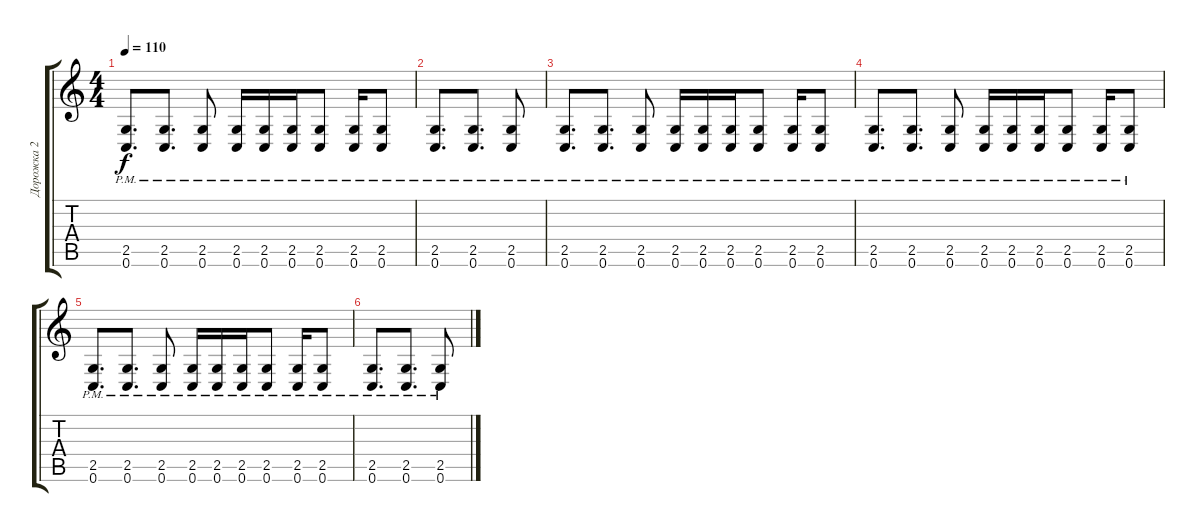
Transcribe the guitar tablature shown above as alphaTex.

\track ("Дорожка 2" "Дорожка 2") {instrument overdrivenguitar}
\staff {score tabs}
\tuning (C4 G3 Eb3 Bb2 F2 C2) {hide}
\ts (4 4)
\tempo 110
\clef g2
\ks c
(2.5{pm} 0.6{pm}).8{d dy f} (2.5{pm} 0.6{pm}).8{d} (2.5{pm} 0.6{pm}).8 (2.5{pm} 0.6{pm}).16 (2.5{pm} 0.6{pm}).16 (2.5{pm} 0.6{pm}).16 (2.5{pm} 0.6{pm}).8 (2.5{pm} 0.6{pm}).16 (2.5{pm} 0.6{pm}).8 |
(2.5{pm} 0.6{pm}).8{d} (2.5{pm} 0.6{pm}).8{d} (2.5{pm} 0.6{pm}).8 |
(2.5{pm} 0.6{pm}).8{d} (2.5{pm} 0.6{pm}).8{d} (2.5{pm} 0.6{pm}).8 (2.5{pm} 0.6{pm}).16 (2.5{pm} 0.6{pm}).16 (2.5{pm} 0.6{pm}).16 (2.5{pm} 0.6{pm}).8 (2.5{pm} 0.6{pm}).16 (2.5{pm} 0.6{pm}).8 |
(2.5{pm} 0.6{pm}).8{d} (2.5{pm} 0.6{pm}).8{d} (2.5{pm} 0.6{pm}).8 (2.5{pm} 0.6{pm}).16 (2.5{pm} 0.6{pm}).16 (2.5{pm} 0.6{pm}).16 (2.5{pm} 0.6{pm}).8 (2.5{pm} 0.6{pm}).16 (2.5{pm} 0.6{pm}).8 |
(2.5{pm} 0.6{pm}).8{d} (2.5{pm} 0.6{pm}).8{d} (2.5{pm} 0.6{pm}).8 (2.5{pm} 0.6{pm}).16 (2.5{pm} 0.6{pm}).16 (2.5{pm} 0.6{pm}).16 (2.5{pm} 0.6{pm}).8 (2.5{pm} 0.6{pm}).16 (2.5{pm} 0.6{pm}).8 |
(2.5{pm} 0.6{pm}).8{d} (2.5{pm} 0.6{pm}).8{d} (2.5{pm} 0.6{pm}).8
